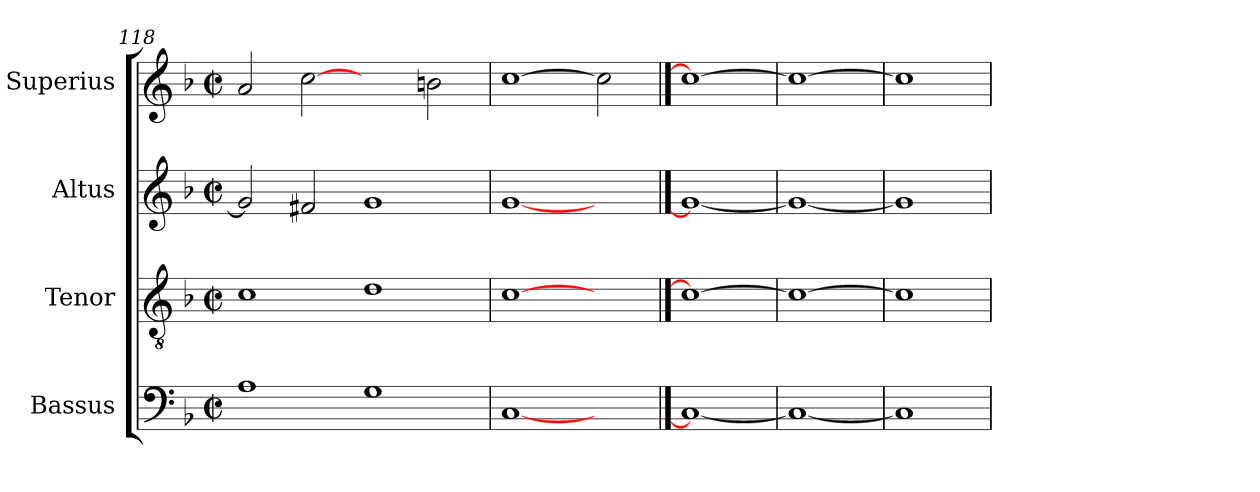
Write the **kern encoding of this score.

**kern	**kern	**kern	**kern
*part4	*part3	*part2	*part1
*staff4	*staff3	*staff2	*staff1
*I"Bassus	*I"Tenor	*I"Altus	*I"Superius
*I'B.	*I'T.	*I'A.	*I'S.
*clefF4	*clefGv2	*clefG2	*clefG2
*	*ITrd7c12	*	*
*k[b-]	*k[b-]	*k[b-]	*k[b-]
*F:	*F:	*F:	*F:
*M2/2	*M2/2	*M2/2	*M2/2
*met(c|)	*met(c|)	*met(c|)	*met(c|)
=118	=118	=118	=118
1Ai	1Ci	2gi/]	2ai/
.	.	2f#Xi/	[2cci
1Gi	1Di	1gi	2ryy
.	.	.	2bni\
=119	=119	=119	=119
[1Ci	[1Ci	[1gi	[1cci
2ryy	2ryy	2ryy	2cci]
==120	==120	==120	==120
1Ci_	1Ci_	1gi_	1cci_
=121	=121	=121	=121
1Ci_	1Ci_	1gi_	1cci_
=122	=122	=122	=122
1Ci]	1Ci]	1gi]	1cci]
=	=	=	=
*-	*-	*-	*-
